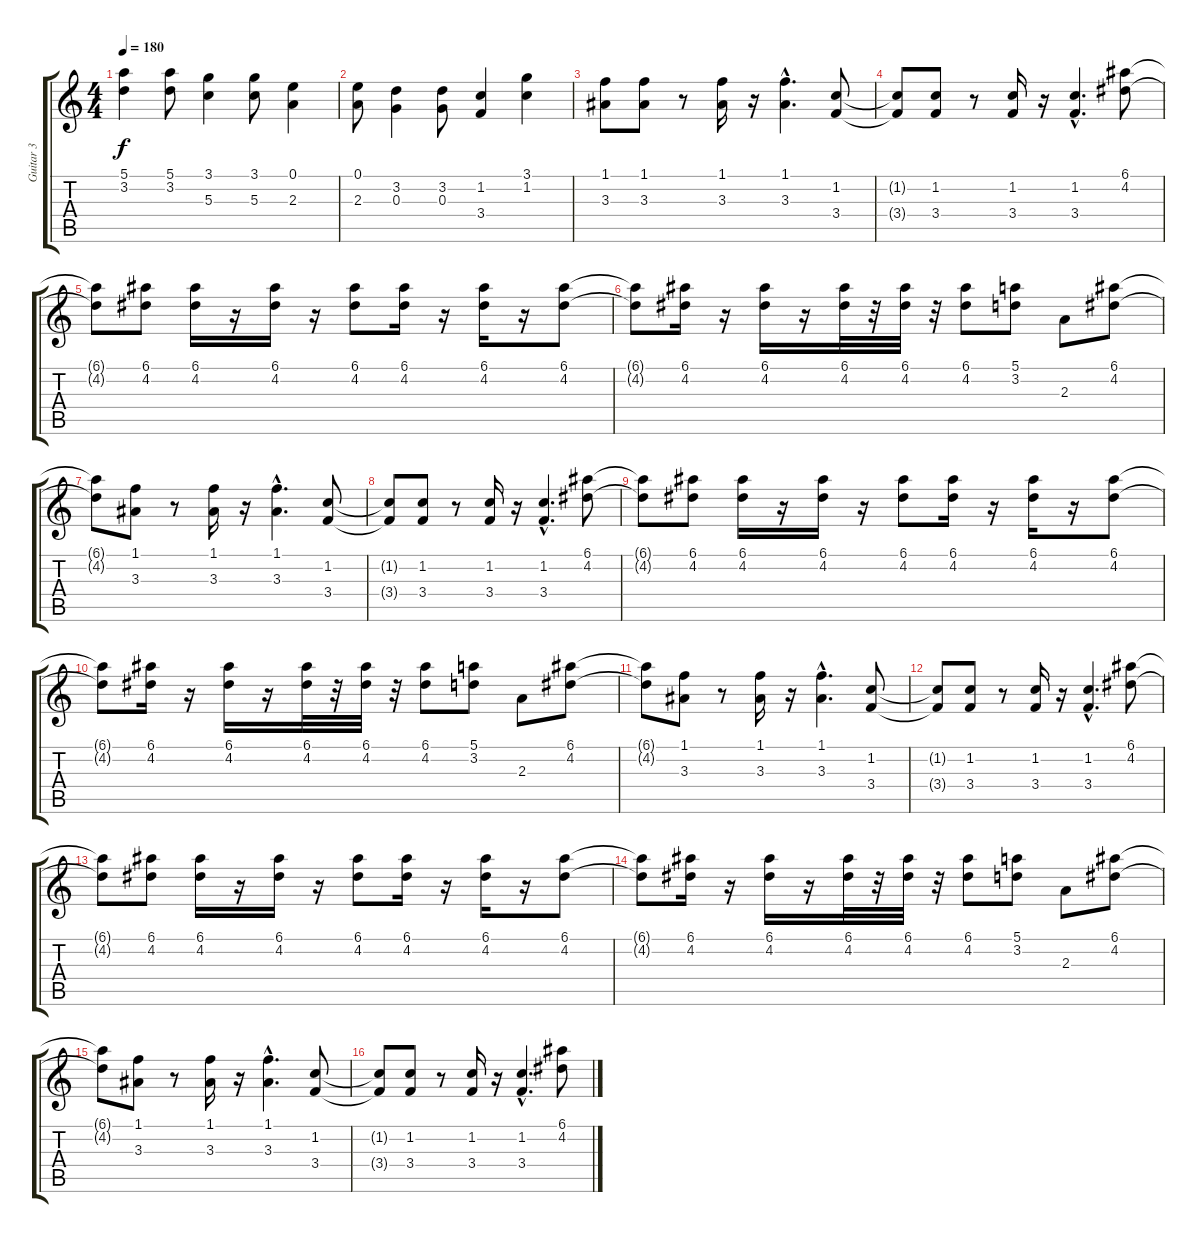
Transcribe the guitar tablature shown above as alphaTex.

\track ("Guitar 3" "Guitar 3") {instrument overdrivenguitar}
\staff {score tabs}
\tuning (E4 B3 G3 D3 A2 E2) {hide}
\ts (4 4)
\tempo 180
\clef g2
\ks c
(5.1 3.2).4{dy f} (5.1 3.2).8 (3.1 5.3).4 (3.1 5.3).8 (0.1 2.3).4 |
(0.1 2.3).8 (3.2 0.3).4 (3.2 0.3).8 (1.2 3.4).4 (3.1 1.2).4 |
(1.1 3.3).8 (1.1 3.3).8 r.8 (1.1 3.3).16 r.16 (1.1{hac} 3.3{hac}).4{d} (1.2 3.4).8 |
(1.2{t} 3.4{t}).8 (1.2 3.4).8 r.8 (1.2 3.4).16 r.16 (1.2{hac} 3.4{hac}).4{d} (6.1 4.2).8 |
(6.1{t} 4.2{t}).8 (6.1 4.2).8 (6.1 4.2).16 r.16 (6.1 4.2).16 r.16 (6.1 4.2).8 (6.1 4.2).16 r.16 (6.1 4.2).16 r.16 (6.1 4.2).8 |
(6.1{t} 4.2{t}).8 (6.1 4.2).16 r.16 (6.1 4.2).16 r.16 (6.1 4.2).32 r.32 (6.1 4.2).32 r.32 (6.1 4.2).8 (5.1 3.2).8 2.3.8 (6.1 4.2).8 |
(6.1{t} 4.2{t}).8 (1.1 3.3).8 r.8 (1.1 3.3).16 r.16 (1.1{hac} 3.3{hac}).4{d} (1.2 3.4).8 |
(1.2{t} 3.4{t}).8 (1.2 3.4).8 r.8 (1.2 3.4).16 r.16 (1.2{hac} 3.4{hac}).4{d} (6.1 4.2).8 |
(6.1{t} 4.2{t}).8 (6.1 4.2).8 (6.1 4.2).16 r.16 (6.1 4.2).16 r.16 (6.1 4.2).8 (6.1 4.2).16 r.16 (6.1 4.2).16 r.16 (6.1 4.2).8 |
(6.1{t} 4.2{t}).8 (6.1 4.2).16 r.16 (6.1 4.2).16 r.16 (6.1 4.2).32 r.32 (6.1 4.2).32 r.32 (6.1 4.2).8 (5.1 3.2).8 2.3.8 (6.1 4.2).8 |
(6.1{t} 4.2{t}).8 (1.1 3.3).8 r.8 (1.1 3.3).16 r.16 (1.1{hac} 3.3{hac}).4{d} (1.2 3.4).8 |
(1.2{t} 3.4{t}).8 (1.2 3.4).8 r.8 (1.2 3.4).16 r.16 (1.2{hac} 3.4{hac}).4{d} (6.1 4.2).8 |
(6.1{t} 4.2{t}).8 (6.1 4.2).8 (6.1 4.2).16 r.16 (6.1 4.2).16 r.16 (6.1 4.2).8 (6.1 4.2).16 r.16 (6.1 4.2).16 r.16 (6.1 4.2).8 |
(6.1{t} 4.2{t}).8 (6.1 4.2).16 r.16 (6.1 4.2).16 r.16 (6.1 4.2).32 r.32 (6.1 4.2).32 r.32 (6.1 4.2).8 (5.1 3.2).8 2.3.8 (6.1 4.2).8 |
(6.1{t} 4.2{t}).8 (1.1 3.3).8 r.8 (1.1 3.3).16 r.16 (1.1{hac} 3.3{hac}).4{d} (1.2 3.4).8 |
(1.2{t} 3.4{t}).8 (1.2 3.4).8 r.8 (1.2 3.4).16 r.16 (1.2{hac} 3.4{hac}).4{d} (6.1 4.2).8
